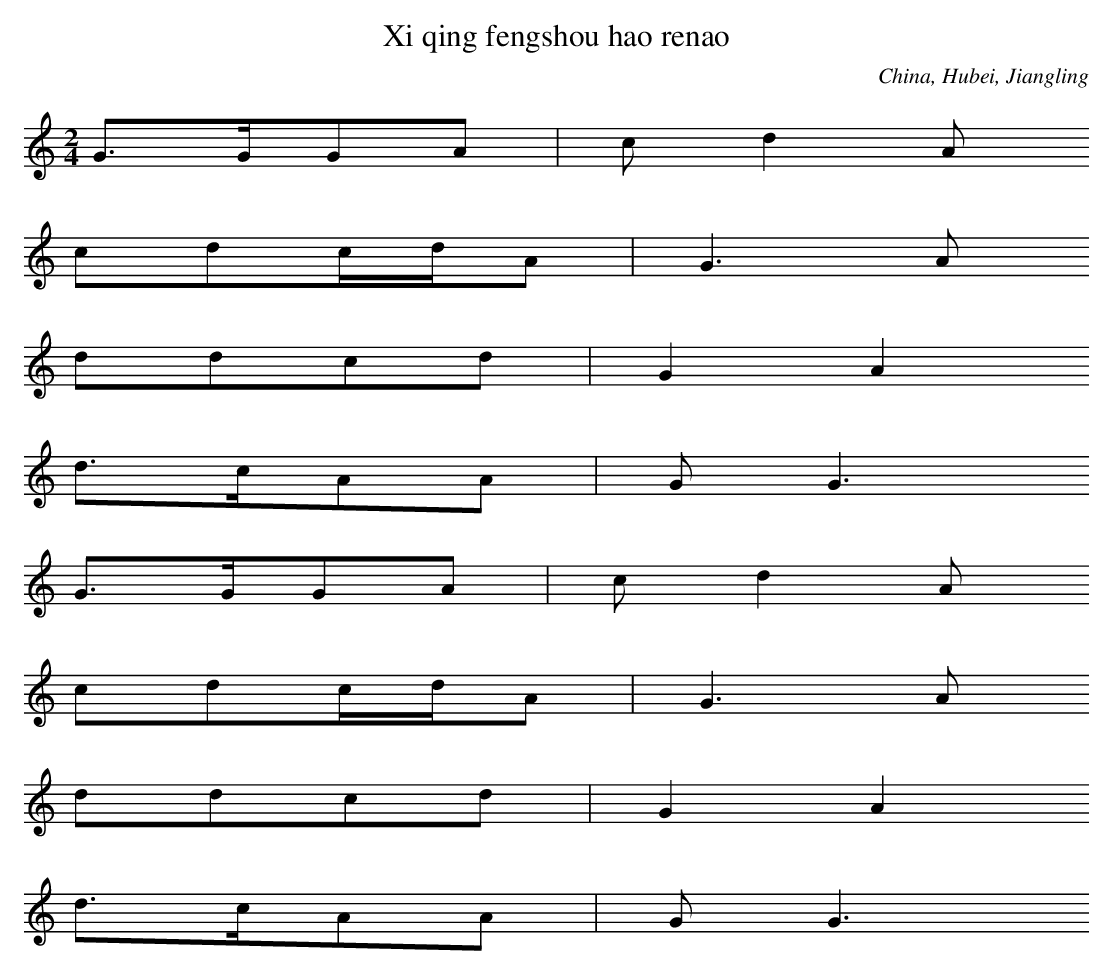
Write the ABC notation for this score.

X:1
T: Xi qing fengshou hao renao
O: China, Hubei, Jiangling
M: 2/4
L: 1/16
K: C
G3GG2A2 | c2d4A2
c2d2cdA2 | G6A2
d2d2c2d2 | G4A4
d3cA2A2 | G2G6
G3GG2A2 | c2d4A2
c2d2cdA2 | G6A2
d2d2c2d2 | G4A4
d3cA2A2 | G2G6
